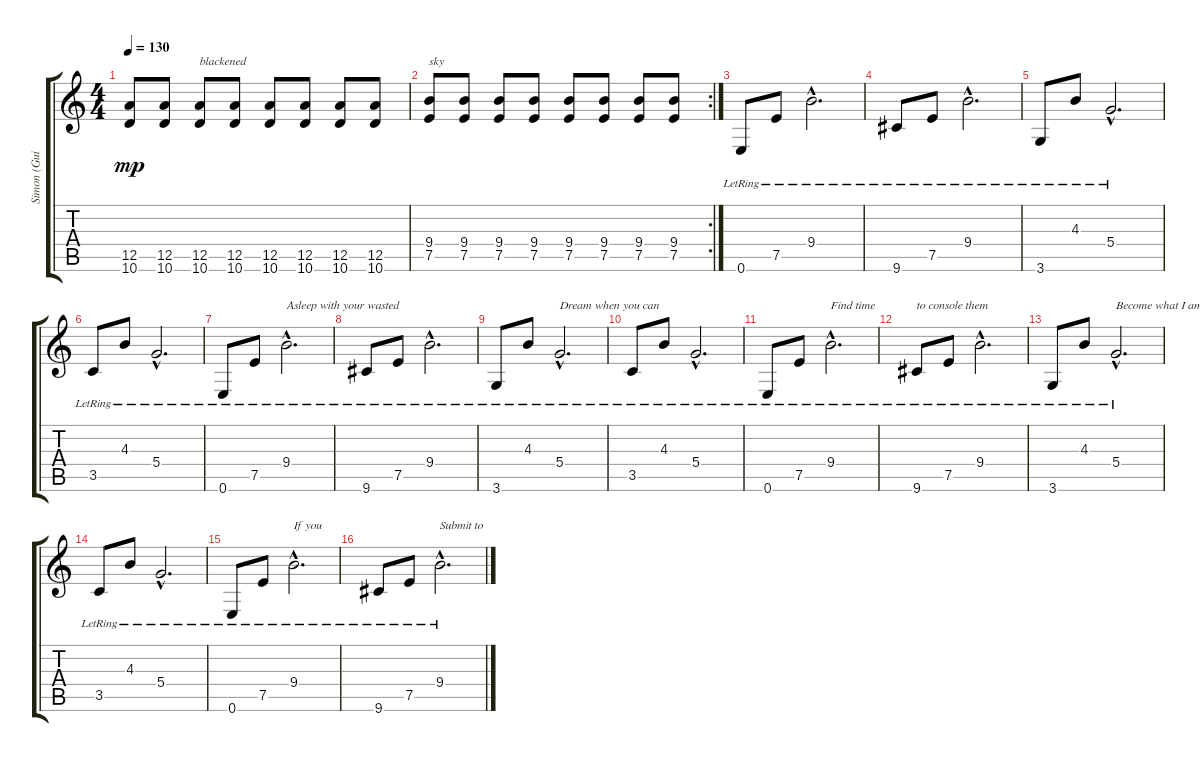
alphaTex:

\track ("Simon (Guitar)" "Simon (Gui") {instrument acousticguitarsteel}
\staff {score tabs}
\tuning (E4 B3 G3 D3 A2 E2) {hide}
\ts (4 4)
\tempo 130
\clef g2
\ks c
(12.5 10.6).8{dy mp} (12.5 10.6).8 (12.5 10.6).8{txt "blackened"} (12.5 10.6).8 (12.5 10.6).8 (12.5 10.6).8 (12.5 10.6).8 (12.5 10.6).8 |
\rc 2
(9.4 7.5).8{txt "sky"} (9.4 7.5).8 (9.4 7.5).8 (9.4 7.5).8 (9.4 7.5).8 (9.4 7.5).8 (9.4 7.5).8 (9.4 7.5).8 |
0.6{lr}.8 7.5{lr}.8 9.4{hac lr}.2{d} |
9.6{lr}.8 7.5{lr}.8 9.4{hac lr}.2{d} |
3.6{lr}.8 4.3{lr}.8 5.4{hac lr}.2{d} |
3.5{lr}.8 4.3{lr}.8 5.4{hac lr}.2{d} |
0.6{lr}.8 7.5{lr}.8 9.4{hac lr}.2{d txt "Asleep with your wasted"} |
9.6{lr}.8 7.5{lr}.8 9.4{hac lr}.2{d} |
3.6{lr}.8 4.3{lr}.8 5.4{hac lr}.2{d txt "Dream when you can"} |
3.5{lr}.8 4.3{lr}.8 5.4{hac lr}.2{d} |
0.6{lr}.8 7.5{lr}.8 9.4{hac lr}.2{d txt "Find time"} |
9.6{lr}.8{txt "to console them"} 7.5{lr}.8 9.4{hac lr}.2{d} |
3.6{lr}.8 4.3{lr}.8 5.4{hac lr}.2{d txt "Become what I am"} |
3.5{lr}.8 4.3{lr}.8 5.4{hac lr}.2{d} |
0.6{lr}.8 7.5{lr}.8 9.4{hac lr}.2{d txt "If you"} |
9.6{lr}.8 7.5{lr}.8 9.4{hac lr}.2{d txt "Submit to"}
